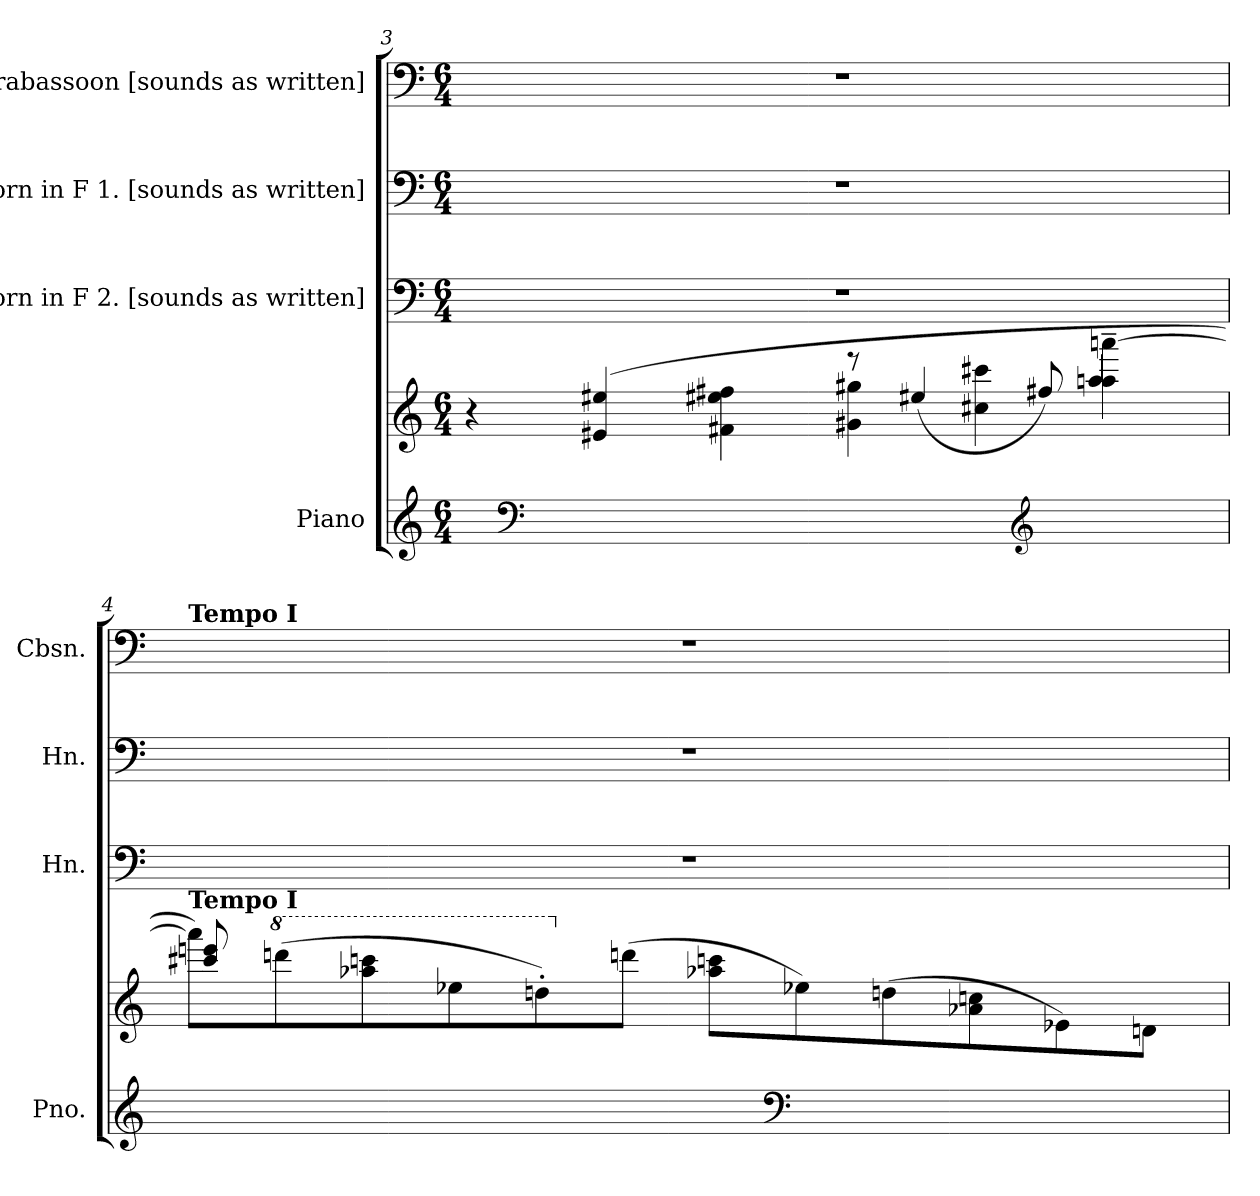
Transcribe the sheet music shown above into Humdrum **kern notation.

**kern	**kern	**kern	**kern	**kern
*part4	*part4	*part3	*part2	*part1
*staff5	*staff4	*staff3	*staff2	*staff1
*I"Piano	*	*I"Horn in F 2. [sounds as written]	*I"Horn in F 1. [sounds as written]	*I"Contrabassoon [sounds as written]
*I'Pno.	*	*I'Hn.	*I'Hn.	*I'Cbsn.
*clefG2	*clefG2	*clefF4	*clefF4	*clefF4
*k[]	*k[]	*k[]	*k[]	*k[]
*C:	*C:	*C:	*C:	*C:
*M6/4	*M6/4	*M6/4	*M6/4	*M6/4
=3	=3	=3	=3	=3
*	*^	*	*	*
8ryy	4r	2.ryy	2%3r	2%3r	2%3r
*clefF4	*	*	*	*	*
8ryy	.	.	.	.	.
8ryy	(4e#X 4ee#X	.	.	.	.
8ryy	.	.	.	.	.
8ryy	4f#X 4ee#X 4ff#X	.	.	.	.
8ryy	.	.	.	.	.
8ryy	4g#X\ 4gg#X\	8reee	.	.	.
8ryy	.	(4ee#X/	.	.	.
8ryy	4cc#X\ 4ccc#X\	.	.	.	.
*clefG2	*	*	*	*	*
8ryy	.	8ff#X/)	.	.	.
8ryy	4aan~\ [4aaan~\	4aa/	.	.	.
8ryy	.	.	.	.	.
=4	=4	=4	=4	=4	=4
!	!	!	!	!	!LO:TX:a:B:t=Tempo I
!	!LO:TX:a:B:t=Tempo I	!	!	!	!
4.ryy	8aaani\L])	8ccc#X/ 8eeen/	2%3r	2%3r	2%3r
*	*8va	*	*	*	*
.	(8ddddn	1ryy	.	.	.
.	8aaa-X 8ccccn	.	.	.	.
8ryy	8eee-X	.	.	.	.
8ryy	8dddn')	.	.	.	.
*	*X8va	*	*	*	*
8ryy	(8dddnJ	.	.	.	.
8ryy	8aa-X 8cccnL	.	.	.	.
*clefF4	*	*	*	*	*
8ryy	8ee-X)	.	.	.	.
8ryy	(8ddn	.	.	.	.
8ryy	8a-X 8ccn	4.ryy	.	.	.
4ryy	8e-X)	.	.	.	.
.	8dnjJ	.	.	.	.
*	*v	*v	*	*	*
=	=	=	=	=
*-	*-	*-	*-	*-
